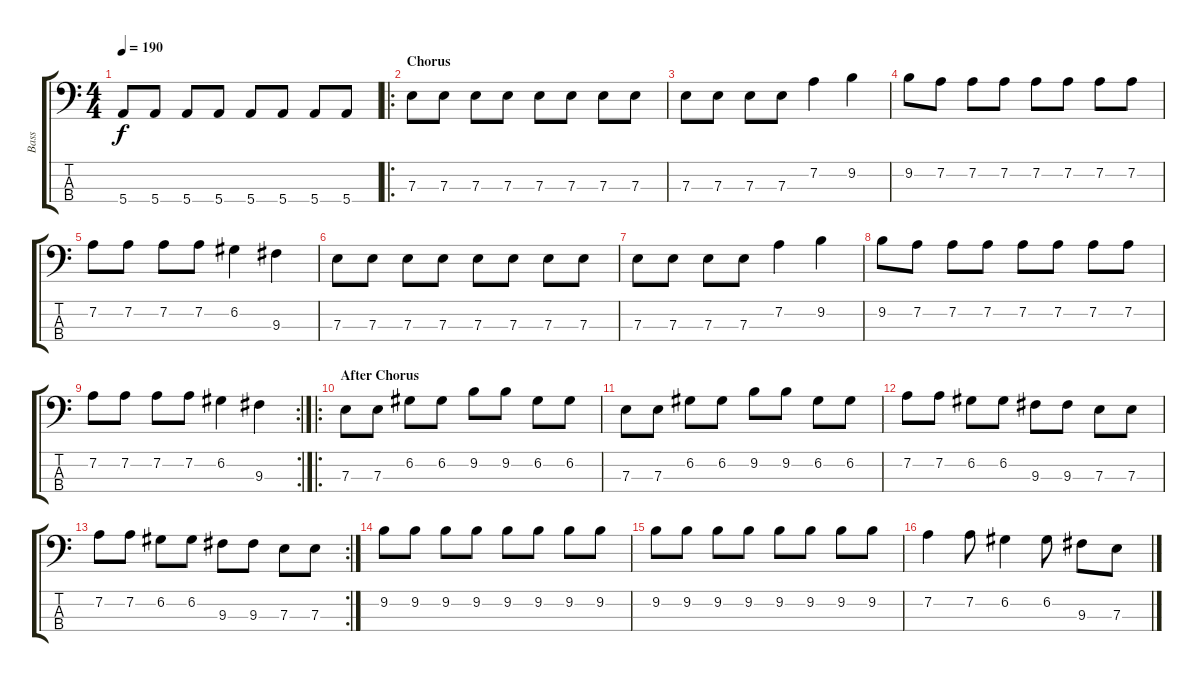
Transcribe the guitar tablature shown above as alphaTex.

\track ("Bass" "Bass") {instrument acousticguitarnylon}
\staff {score tabs}
\tuning (G2 D2 A1 E1) {hide}
\ts (4 4)
\tempo 190
\clef f4
\ks c
5.4.8{dy f} 5.4.8 5.4.8 5.4.8 5.4.8 5.4.8 5.4.8 5.4.8 |
\ro
\section ("" "Chorus")
7.3.8 7.3.8 7.3.8 7.3.8 7.3.8 7.3.8 7.3.8 7.3.8 |
7.3.8 7.3.8 7.3.8 7.3.8 7.2.4 9.2.4 |
9.2.8 7.2.8 7.2.8 7.2.8 7.2.8 7.2.8 7.2.8 7.2.8 |
7.2.8 7.2.8 7.2.8 7.2.8 6.2.4 9.3.4 |
7.3.8 7.3.8 7.3.8 7.3.8 7.3.8 7.3.8 7.3.8 7.3.8 |
7.3.8 7.3.8 7.3.8 7.3.8 7.2.4 9.2.4 |
9.2.8 7.2.8 7.2.8 7.2.8 7.2.8 7.2.8 7.2.8 7.2.8 |
\rc 2
7.2.8 7.2.8 7.2.8 7.2.8 6.2.4 9.3.4 |
\ro
\section ("" "After Chorus")
7.3.8 7.3.8 6.2.8 6.2.8 9.2.8 9.2.8 6.2.8 6.2.8 |
7.3.8 7.3.8 6.2.8 6.2.8 9.2.8 9.2.8 6.2.8 6.2.8 |
7.2.8 7.2.8 6.2.8 6.2.8 9.3.8 9.3.8 7.3.8 7.3.8 |
\rc 2
7.2.8 7.2.8 6.2.8 6.2.8 9.3.8 9.3.8 7.3.8 7.3.8 |
9.2.8 9.2.8 9.2.8 9.2.8 9.2.8 9.2.8 9.2.8 9.2.8 |
9.2.8 9.2.8 9.2.8 9.2.8 9.2.8 9.2.8 9.2.8 9.2.8 |
7.2.4 7.2.8 6.2.4 6.2.8 9.3.8 7.3.8
